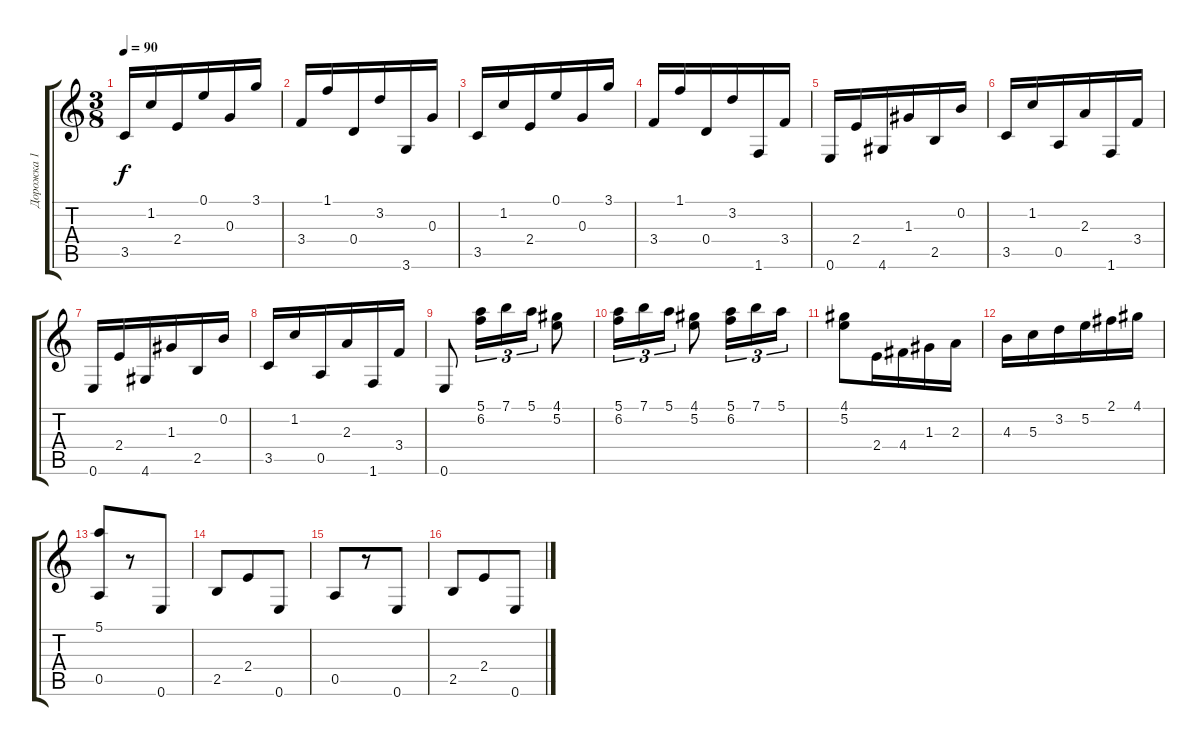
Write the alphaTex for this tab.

\track ("Дорожка 1" "Дорожка 1") {instrument acousticguitarsteel}
\staff {score tabs}
\tuning (E4 B3 G3 D3 A2 E2) {hide}
\ts (3 8)
\tempo 90
\clef g2
\ks c
3.5.16{dy f} 1.2.16 2.4.16 0.1.16 0.3.16 3.1.16 |
3.4.16 1.1.16 0.4.16 3.2.16 3.6.16 0.3.16 |
3.5.16 1.2.16 2.4.16 0.1.16 0.3.16 3.1.16 |
3.4.16 1.1.16 0.4.16 3.2.16 1.6.16 3.4.16 |
0.6.16 2.4.16 4.6.16 1.3.16 2.5.16 0.2.16 |
3.5.16 1.2.16 0.5.16 2.3.16 1.6.16 3.4.16 |
0.6.16 2.4.16 4.6.16 1.3.16 2.5.16 0.2.16 |
3.5.16 1.2.16 0.5.16 2.3.16 1.6.16 3.4.16 |
0.6.8 (5.1 6.2).16{tu (3 2)} 7.1.16{tu (3 2)} 5.1.16{tu (3 2)} (4.1 5.2).8 |
(5.1 6.2).16{tu (3 2)} 7.1.16{tu (3 2)} 5.1.16{tu (3 2)} (4.1 5.2).8 (5.1 6.2).16{tu (3 2)} 7.1.16{tu (3 2)} 5.1.16{tu (3 2)} |
(4.1 5.2).8 2.4.16 4.4.16 1.3.16 2.3.16 |
4.3.16 5.3.16 3.2.16 5.2.16 2.1.16 4.1.16 |
(5.1 0.5).8 r.8 0.6.8 |
2.5.8 2.4.8 0.6.8 |
0.5.8 r.8 0.6.8 |
2.5.8 2.4.8 0.6.8
